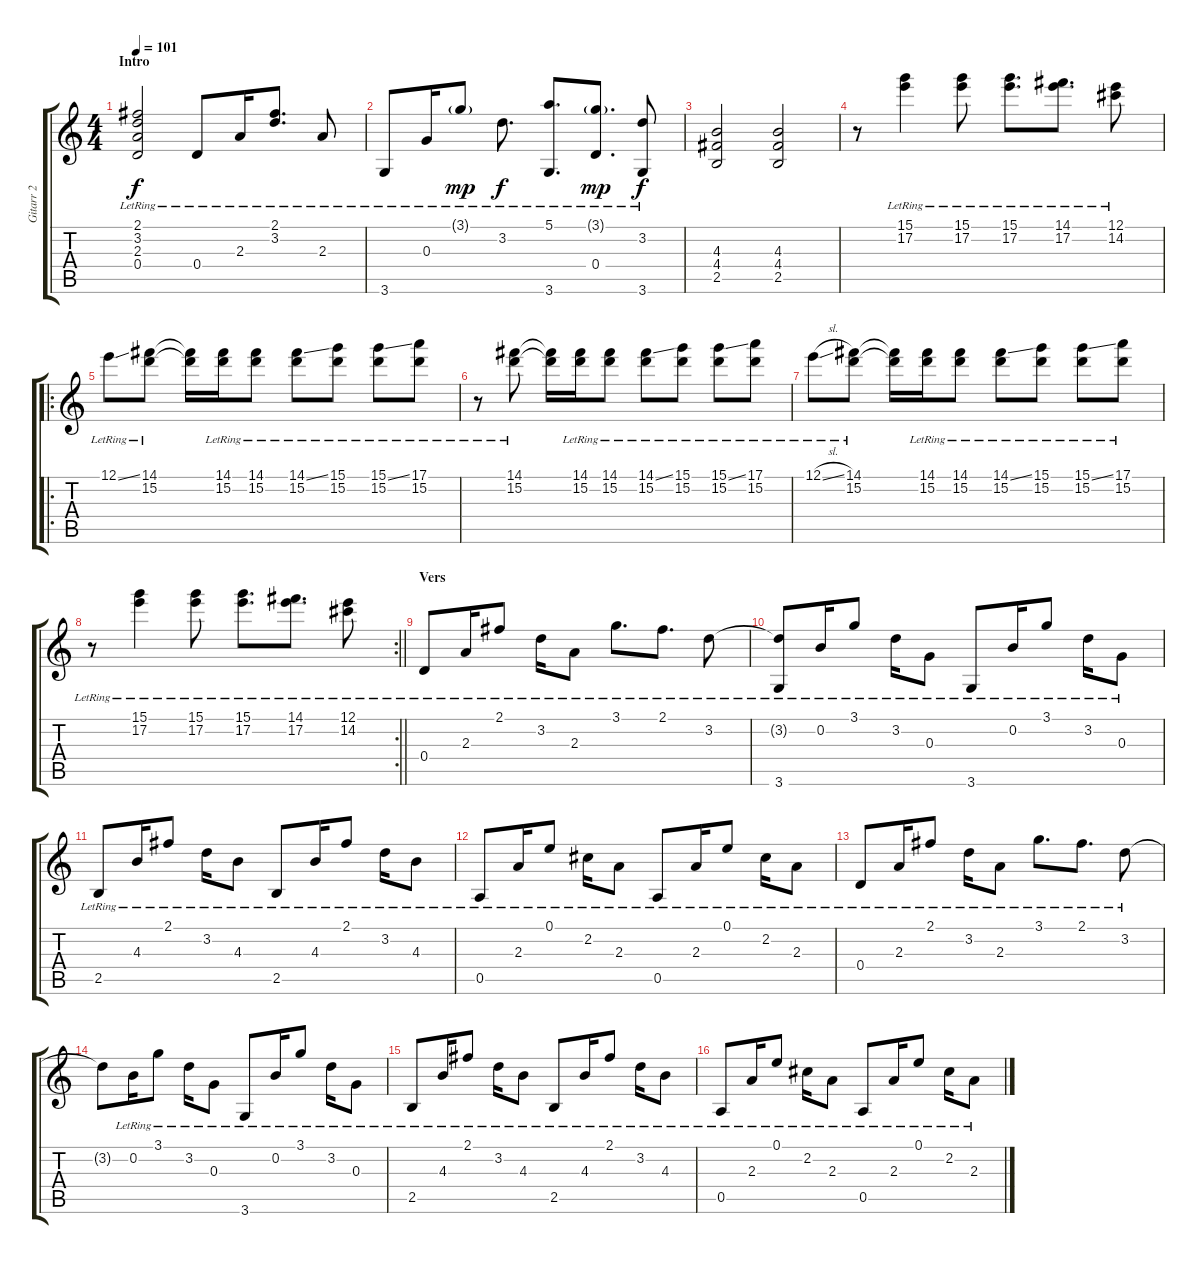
\track ("Gitarr 2" "Gitarr 2") {instrument electricguitarjazz}
\staff {score tabs}
\tuning (E4 B3 G3 D3 A2 E2) {hide}
\ts (4 4)
\section ("" "Intro")
\tempo 101
\clef g2
\ks c
(2.1{lr} 3.2{lr} 2.3{lr} 0.4{lr}).2{dy f instrument electricguitarjazz} 0.4{lr}.8 2.3{lr}.16 (2.1{lr} 3.2{lr}).8{d} 2.3{lr}.8 |
3.6{lr}.8 0.3{lr}.16 3.1{g lr}.8{dy mp} 3.2{lr}.8{d dy f} (5.1{lr} 3.6{lr}).8{d} (3.1{g lr} 0.4{lr}).8{d dy mp} (3.2{lr} 3.6{lr}).8{dy f} |
(4.3 4.4 2.5).2 (4.3 4.4 2.5).2 |
r.8 (15.1{lr} 17.2{lr}).4 (15.1{lr} 17.2{lr}).8 (15.1{lr} 17.2{lr}).8{d} (14.1{lr} 17.2{lr}).8{d} (12.1{lr} 14.2{lr}).8 |
\ro
12.1{ss lr}.8 (14.1{lr} 15.2{lr}).8 (14.1{t} 15.2{t}).16 (14.1{lr} 15.2{lr}).16 (14.1{lr} 15.2{lr}).8 (14.1{ss lr} 15.2{lr}).8 (15.1{lr} 15.2{lr}).8 (15.1{ss lr} 15.2{lr}).8 (17.1{lr} 15.2{lr}).8 |
r.8 (14.1{lr} 15.2{lr}).8 (14.1{t} 15.2{t}).16 (14.1{lr} 15.2{lr}).16 (14.1{lr} 15.2{lr}).8 (14.1{ss lr} 15.2{lr}).8 (15.1{lr} 15.2{lr}).8 (15.1{ss lr} 15.2{lr}).8 (17.1{lr} 15.2{lr}).8 |
12.1{sl lr}.8 (14.1{lr} 15.2{lr}).8 (14.1{t} 15.2{t}).16 (14.1{lr} 15.2{lr}).16 (14.1{lr} 15.2{lr}).8 (14.1{ss lr} 15.2{lr}).8 (15.1{lr} 15.2{lr}).8 (15.1{ss lr} 15.2{lr}).8 (17.1{lr} 15.2{lr}).8 |
\rc 2
\barLineRight lightlight
r.8 (15.1{lr} 17.2{lr}).4 (15.1{lr} 17.2{lr}).8 (15.1{lr} 17.2{lr}).8{d} (14.1{lr} 17.2{lr}).8{d} (12.1{lr} 14.2{lr}).8 |
\section ("" "Vers")
0.4{lr}.8 2.3{lr}.16 2.1{lr}.8 3.2{lr}.16 2.3{lr}.8 3.1{lr}.8{d} 2.1{lr}.8{d} 3.2{lr}.8 |
(3.2{t} 3.6{lr}).8 0.2{lr}.16 3.1{lr}.8 3.2{lr}.16 0.3{lr}.8 3.6{lr}.8 0.2{lr}.16 3.1{lr}.8 3.2{lr}.16 0.3{lr}.8 |
2.5{lr}.8 4.3{lr}.16 2.1{lr}.8 3.2{lr}.16 4.3{lr}.8 2.5{lr}.8 4.3{lr}.16 2.1{lr}.8 3.2{lr}.16 4.3{lr}.8 |
0.5{lr}.8 2.3{lr}.16 0.1{lr}.8 2.2{lr}.16 2.3{lr}.8 0.5{lr}.8 2.3{lr}.16 0.1{lr}.8 2.2{lr}.16 2.3{lr}.8 |
0.4{lr}.8 2.3{lr}.16 2.1{lr}.8 3.2{lr}.16 2.3{lr}.8 3.1{lr}.8{d} 2.1{lr}.8{d} 3.2{lr}.8 |
3.2{t}.8 0.2{lr}.16 3.1{lr}.8 3.2{lr}.16 0.3{lr}.8 3.6{lr}.8 0.2{lr}.16 3.1{lr}.8 3.2{lr}.16 0.3{lr}.8 |
2.5{lr}.8 4.3{lr}.16 2.1{lr}.8 3.2{lr}.16 4.3{lr}.8 2.5{lr}.8 4.3{lr}.16 2.1{lr}.8 3.2{lr}.16 4.3{lr}.8 |
0.5{lr}.8 2.3{lr}.16 0.1{lr}.8 2.2{lr}.16 2.3{lr}.8 0.5{lr}.8 2.3{lr}.16 0.1{lr}.8 2.2{lr}.16 2.3{lr}.8
